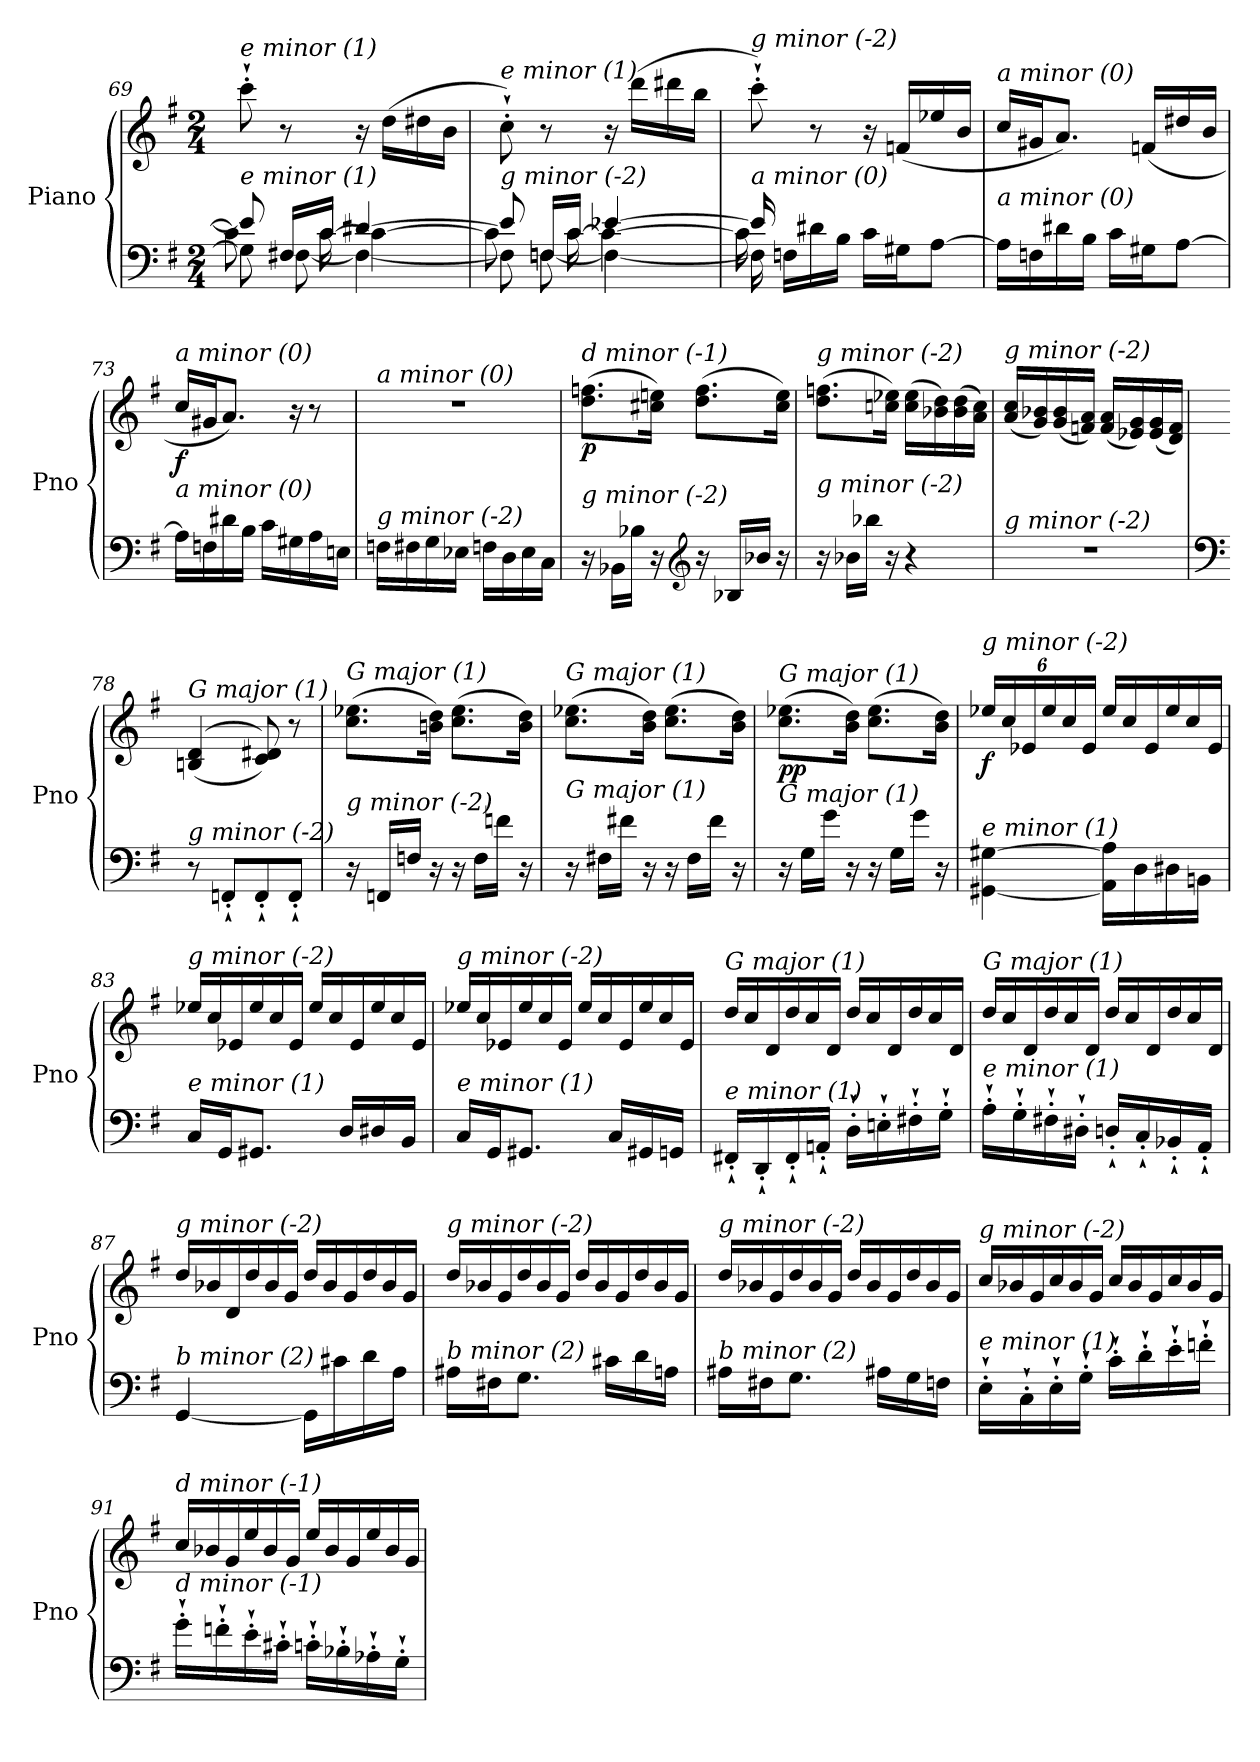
**kern	**kern	**dynam
*part1	*part1	*part1
*staff2	*staff1	*staff1/2
*I"Piano	*	*
*I'Pno	*	*
!!LO:LB:g=z
*clefF4	*clefG2	*
*k[f#]	*k[f#]	*
*M2/4	*M2/4	*
=69	=69	=69
*^	*^	*
*	*^	*	*	*
!	!	!	!LO:TX:i:t=e minor (1)	!	!
!LO:TX:i:t=e minor (1)	!	!	!	!	!
8e-/]	8G\]	8c\]	8ccc`'\	8ryy	.
16F#X/LL	[8F#\	16ryy	8r	16ryy	.
16c/JJ	.	[16c\	.	4ryy	.
[4d#Xi/	4F#\_	4c\_	16r	.	.
.	.	.	(16dd\LL	.	.
.	.	.	16dd#Xi\	.	.
.	.	.	16b\JJ	16ryy	.
!!LO:LB:g=z	!!
=70	=70	=70	=70	=70	=70
!	!	!	!LO:TX:i:t=e minor (1)	!	!
!LO:TX:i:t=g minor (-2)	!	!	!	!	!
8e-/]	8F#\]	8c\]	8cc`'\)	8ryy	.
16Fn/LL	[8Fn\	16ryy	8r	16ryy	.
16c/JJ	.	[16c\	.	4ryy	.
[4e-X/	4F\_	4c\_	16r	.	.
.	.	.	(16ddd\LL	.	.
.	.	.	16ddd#Xi\	.	.
.	.	.	16bb\JJ	16ryy	.
=71	=71	=71	=71	=71	=71
*	*	*	*	*^	*
!	!	!	!LO:TX:i:t=g minor (-2)	!	!	!
!LO:TX:i:t=a minor (0)	!	!	!	!	!	!
16e-/]	16F\]	16c\]	8ccc`'\)	16ryy	16ryy	.
!	!	!	!	!	!	!LO:DY:a=2
16Fn\LL	4..ryy	4..ryy	.	4..ryy	4..ryy	other-dynamics
16d#Xi\	.	.	8r	.	.	.
16B\JJ	.	.	.	.	.	.
16c\LL	.	.	16r	.	.	.
16G#X\J	.	.	(16fn/LL	.	.	.
[8A\J	.	.	16ee-X/	.	.	.
.	.	.	16b/JJ	.	.	.
*v	*v	*v	*	*	*	*
*	*v	*v	*v	*
=72	=72	=72
!	!LO:TX:i:t=a minor (0)	!
!LO:TX:i:t=a minor (0)	!	!
16A\LL]	16cc/LL	.
16Fn\	16g#X/J	.
16d#Xi\	8.a/J)	.
16B\JJ	.	.
16c\LL	.	.
16G#X\J	(16fn/LL	.
[8A\J	16dd#Xi/	.
.	16b/JJ	.
=73	=73	=73
!	!LO:TX:i:t=a minor (0)	!
!LO:TX:i:t=a minor (0)	!	!
!	!	!LO:DY:b
16A\LL]	16cc/LL	f
16Fn\	16g#X/J	.
16d#Xi\	8.a/J)	.
16B\JJ	.	.
16c\LL	.	.
16G#X\	16r	.
16A\	8r	.
16En\JJ	.	.
!!LO:PB:g=z
=74	=74	=74
!	!LO:TX:i:t=a minor (0)	!
!LO:TX:i:t=g minor (-2)	!	!
16Fn\LL	2r	.
16F#X\	.	.
16G\	.	.
16E-X\JJ	.	.
16Fn\LL	.	.
16D\	.	.
16E-\	.	.
16C\JJ	.	.
=75	=75	=75
!	!LO:TX:i:t=d minor (-1)	!
!LO:TX:i:t=g minor (-2)	!	!
!	!	!LO:DY:b
16r	(8.dd\ 8.ffn\L	p
16BB-X\LL	.	.
16B-X\JJ	.	.
16r	16cc#X\ 16een\Jk)	.
*clefG2	*	*
16r	(8.dd\ 8.ff\L	.
16B-X/LL	.	.
16b-X/JJ	.	.
16r	16cc#\ 16ee\Jk)	.
=76	=76	=76
!	!LO:TX:i:t=g minor (-2)	!
!LO:TX:i:t=g minor (-2)	!	!
16r	(8.dd\ 8.ffn\L	.
16b-X\LL	.	.
16bb-X\JJ	.	.
16r	16ccn\ 16ee-X\Jk)	.
4r	(16cc\ 16ee-\LL	.
.	16b-X\ 16dd\)	.
.	(16b-\ 16dd\	.
.	16a\ 16cc\JJ)	.
=77	=77	=77
!	!LO:TX:i:t=g minor (-2)	!
!LO:TX:i:t=g minor (-2)	!	!
2r	(16a/ 16cc/LL	.
.	16g/ 16b-X/)	.
.	(16g/ 16b-/	.
.	16fn/ 16a/JJ)	.
.	(16f/ 16a/LL	.
.	16e-X/ 16g/)	.
.	(16e-/ 16g/	.
.	16d/ 16f/JJ)	.
!!LO:LB:g=z
=78	=78	=78
*clefF4	*	*
!	!LO:TX:i:t=G major (1)	!
!LO:TX:i:t=g minor (-2)	!	!
8r	(>(4Bn/ 4d/	.
8FFn`'/L	.	.
8FF`'/	8c/ 8d#Xi/))	.
8FF`'/J	8r	.
!!LO:LB:g=z
=79	=79	=79
!	!LO:TX:i:t=G major (1)	!
!LO:TX:i:t=g minor (-2)	!	!
16r	(8.cc\ 8.ee-X\L	.
16FFn/LL	.	.
16Fn/JJ	.	.
16r	16bn\ 16dd\Jk)	.
16r	(8.cc\ 8.ee-\L	.
16F\LL	.	.
16fn\JJ	.	.
16r	16b\ 16dd\Jk)	.
=80	=80	=80
!	!LO:TX:i:t=G major (1)	!
!LO:TX:i:t=G major (1)	!	!
!	!	!LO:DY:b
16r	(8.cc\ 8.ee-X\L	other-dynamics
16F#X\LL	.	.
16f#X\JJ	.	.
16r	16b\ 16dd\Jk)	.
16r	(8.cc\ 8.ee-\L	.
16F#\LL	.	.
16f#\JJ	.	.
16r	16b\ 16dd\Jk)	.
=81	=81	=81
!	!LO:TX:i:t=G major (1)	!
!LO:TX:i:t=G major (1)	!	!
!	!	!LO:DY:b
16r	(8.cc\ 8.ee-X\L	pp
16G\LL	.	.
16g\JJ	.	.
16r	16b\ 16dd\Jk)	.
16r	(8.cc\ 8.ee-\L	.
16G\LL	.	.
16g\JJ	.	.
16r	16b\ 16dd\Jk)	.
=82	=82	=82
*	*Xbrackettup	*
!	!LO:TX:i:t=g minor (-2)	!
!LO:TX:i:t=e minor (1)	!	!
!	!	!LO:DY:b
[4GG#Xi\ [4G#Xi\	24ee-X/LL	f
.	24cc/	.
.	24e-X/	.
*	*Xtuplet	*
.	24ee-/	.
.	24cc/	.
.	24e-/JJ	.
16AA-\] 16A-\]LL	24ee-/LL	.
.	24cc/	.
16D\	.	.
.	24e-/	.
16D#Xi\	24ee-/	.
.	24cc/	.
16BBn\JJ	.	.
.	24e-/JJ	.
!!LO:LB:g=z
=83	=83	=83
!	!LO:TX:i:t=g minor (-2)	!
!LO:TX:i:t=e minor (1)	!	!
16C/LL	24ee-X/LL	.
.	24cc/	.
16GG/J	.	.
.	24e-X/	.
8.GG#Xi/J	24ee-/	.
.	24cc/	.
.	24e-/JJ	.
.	24ee-/LL	.
.	24cc/	.
16D/LL	.	.
.	24e-/	.
16D#Xi/	24ee-/	.
.	24cc/	.
16BB/JJ	.	.
.	24e-/JJ	.
=84	=84	=84
!	!LO:TX:i:t=g minor (-2)	!
!LO:TX:i:t=e minor (1)	!	!
16C/LL	24ee-X/LL	.
.	24cc/	.
16GG/J	.	.
.	24e-X/	.
8.GG#Xi/J	24ee-/	.
.	24cc/	.
.	24e-/JJ	.
.	24ee-/LL	.
.	24cc/	.
16C/LL	.	.
.	24e-/	.
16GG#Xi/	24ee-/	.
.	24cc/	.
16GG/JJ	.	.
.	24e-/JJ	.
=85	=85	=85
!	!LO:TX:i:t=G major (1)	!
!LO:TX:i:t=e minor (1)	!	!
16FF#X`'/LL	24dd/LL	.
.	24cc/	.
16DD`'/	.	.
.	24d/	.
16FF#`'/	24dd/	.
.	24cc/	.
16AAn`'/JJ	.	.
.	24d/JJ	.
16D`'\LL	24dd/LL	.
.	24cc/	.
16En`'\	.	.
.	24d/	.
16F#X`'\	24dd/	.
.	24cc/	.
16G`'\JJ	.	.
.	24d/JJ	.
=86	=86	=86
!	!LO:TX:i:t=G major (1)	!
!LO:TX:i:t=e minor (1)	!	!
16A`'\LL	24dd/LL	.
.	24cc/	.
16G`'\	.	.
.	24d/	.
16F#X`'\	24dd/	.
.	24cc/	.
16D#X`'i\JJ	.	.
.	24d/JJ	.
16D`'/LL	24dd/LL	.
.	24cc/	.
16C`'/	.	.
.	24d/	.
16BB-X`'j/	24dd/	.
.	24cc/	.
16AA`'/JJ	.	.
.	24d/JJ	.
!!LO:LB:g=z
=87	=87	=87
!	!LO:TX:i:t=g minor (-2)	!
!LO:TX:i:t=b minor (2)	!	!
[4GG/	24dd/LL	.
.	24b-X/	.
.	24d/	.
.	24dd/	.
.	24b-/	.
.	24g/JJ	.
16GG\LL]	24dd/LL	.
.	24b-/	.
16c#X\	.	.
.	24g/	.
16d\	24dd/	.
.	24b-/	.
16A\JJ	.	.
.	24g/JJ	.
=88	=88	=88
!	!LO:TX:i:t=g minor (-2)	!
!LO:TX:i:t=b minor (2)	!	!
16A#Xi\LL	24dd/LL	.
.	24b-X/	.
16F#X\J	.	.
.	24g/	.
8.G\J	24dd/	.
.	24b-/	.
.	24g/JJ	.
.	24dd/LL	.
.	24b-/	.
16c#X\LL	.	.
.	24g/	.
16d\	24dd/	.
.	24b-/	.
16A\JJ	.	.
.	24g/JJ	.
=89	=89	=89
!	!LO:TX:i:t=g minor (-2)	!
!LO:TX:i:t=b minor (2)	!	!
16A#Xi\LL	24dd/LL	.
.	24b-X/	.
16F#X\J	.	.
.	24g/	.
8.G\J	24dd/	.
.	24b-/	.
.	24g/JJ	.
.	24dd/LL	.
.	24b-/	.
16A#Xi\LL	.	.
.	24g/	.
16G\	24dd/	.
.	24b-/	.
16Fnj\JJ	.	.
.	24g/JJ	.
!!LO:LB:g=z
=90	=90	=90
!	!LO:TX:i:t=g minor (-2)	!
!LO:TX:i:t=e minor (1)	!	!
16E`'\LL	24cc/LL	.
.	24b-X/	.
16C`'\	.	.
.	24g/	.
16E`'\	24cc/	.
.	24b-/	.
16G`'\JJ	.	.
.	24g/JJ	.
16c`'\LL	24cc/LL	.
.	24b-/	.
16d`'\	.	.
.	24g/	.
16e`'\	24cc/	.
.	24b-/	.
16fn`'\JJ	.	.
.	24g/JJ	.
!!LO:PB:g=z
=91	=91	=91
!	!LO:TX:i:t=d minor (-1)	!
!LO:TX:i:t=d minor (-1)	!	!
16g`'\LL	24cc/LL	.
.	24b-X/	.
16fn`'\	.	.
.	24g/	.
16e`'\	24ee/	.
.	24b-/	.
16c#X`'i\JJ	.	.
.	24g/JJ	.
16c`'\LL	24ee/LL	.
.	24b-/	.
16B-X`'\	.	.
.	24g/	.
16A-X`'j\	24ee/	.
.	24b-/	.
16G`'\JJ	.	.
.	24g/JJ	.
=	=	=
*-	*-	*-
